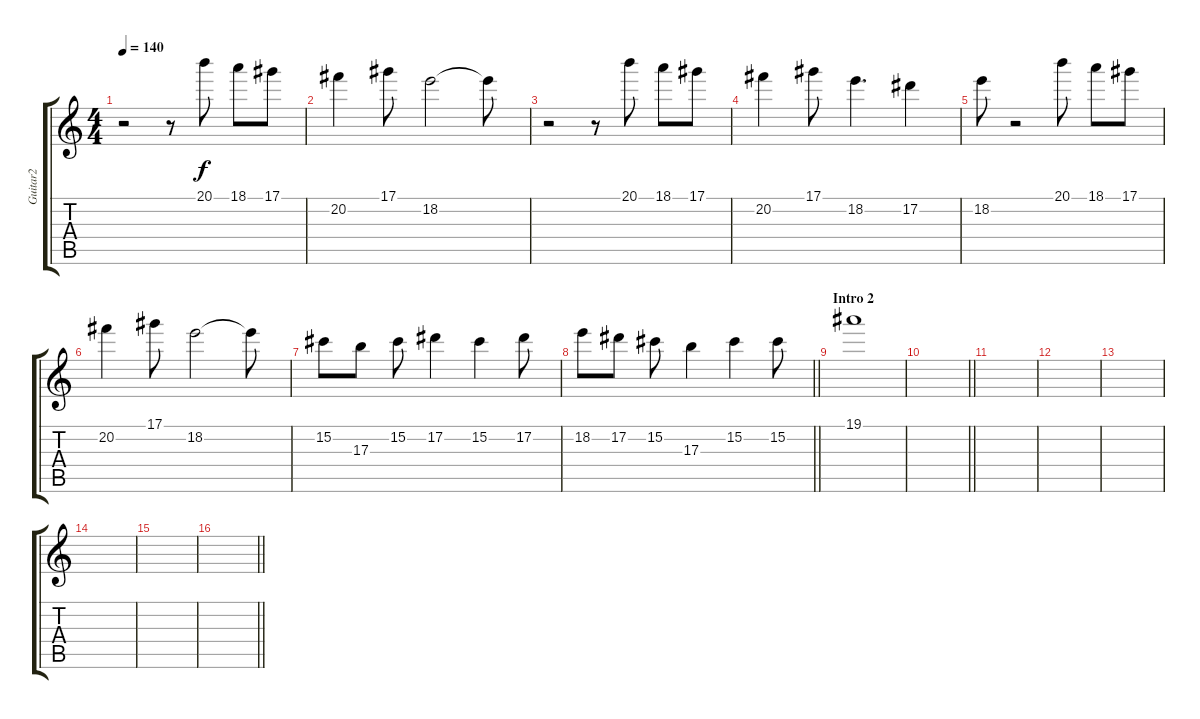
\track ("Guitar2" "Guitar2") {instrument overdrivenguitar}
\staff {score tabs}
\tuning (Eb4 Bb3 Gb3 Db3 Ab2 Eb2) {hide}
\ts (4 4)
\tempo 140
\clef g2
\ks c
r.2{dy f} r.8 20.1.8 18.1.8 17.1.8 |
20.2.4 17.1.8 18.2.2 18.2{t}.8 |
r.2 r.8 20.1.8 18.1.8 17.1.8 |
20.2.4 17.1.8 18.2.4{d} 17.2.4 |
18.2.8 r.2 20.1.8 18.1.8 17.1.8 |
20.2.4 17.1.8 18.2.2 18.2{t}.8 |
15.2.8 17.3.8 15.2.8 17.2.4 15.2.4 17.2.8 |
\barLineRight lightlight
18.2.8 17.2.8 15.2.8 17.3.4 15.2.4 15.2.8 |
\section ("" "Intro 2")
19.1.1 |
\barLineRight lightlight
|
|
|
|
|
|
\barLineRight lightlight
